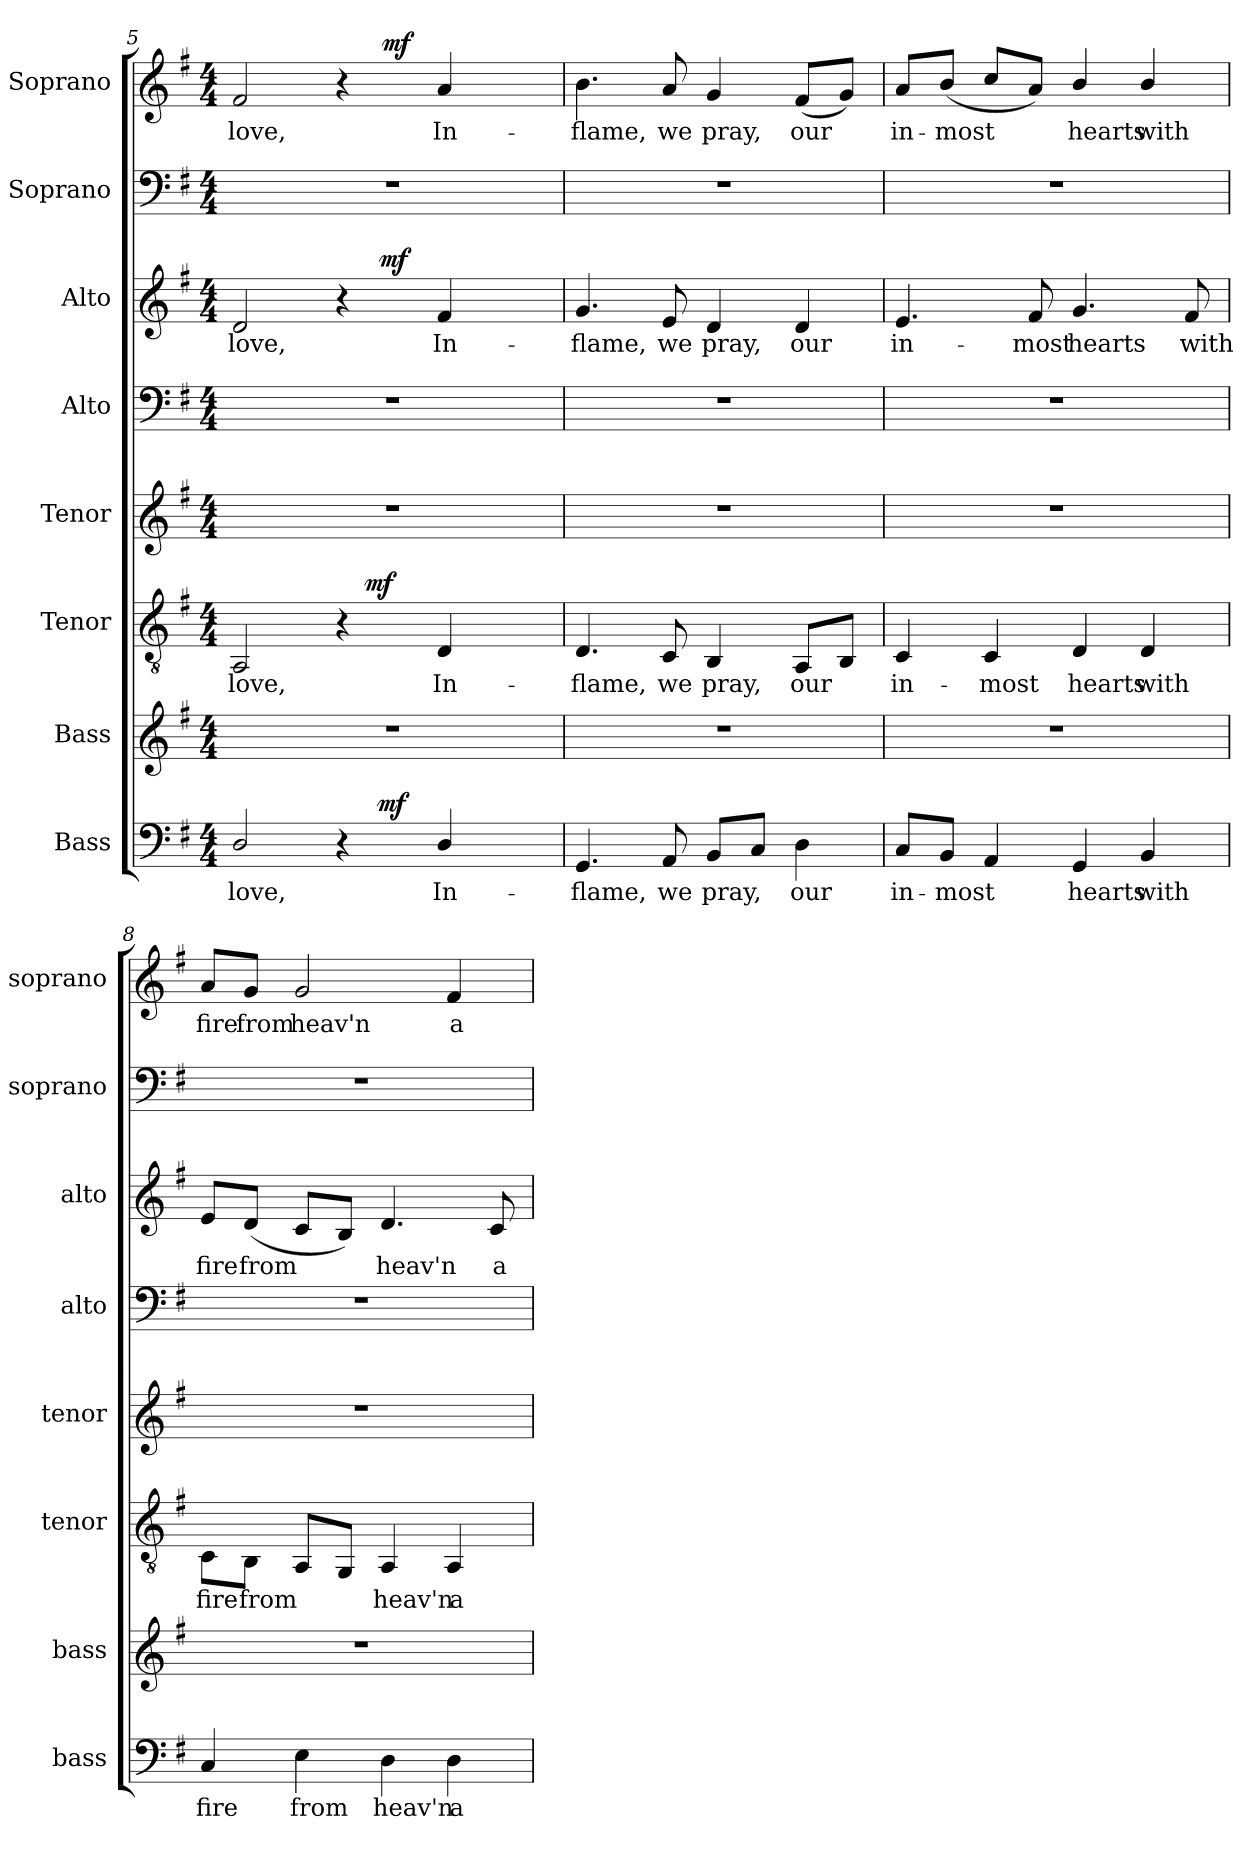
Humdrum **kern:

**kern	**text	**dynam	**kern	**kern	**text	**dynam	**kern	**kern	**kern	**text	**dynam	**kern	**kern	**text	**dynam
*part8	*part8	*part8	*part7	*part6	*part6	*part6	*part5	*part4	*part3	*part3	*part3	*part2	*part1	*part1	*part1
*staff8	*staff8	*staff8	*staff7	*staff6	*staff6	*staff6	*staff5	*staff4	*staff3	*staff3	*staff3	*staff2	*staff1	*staff1	*staff1
*I"Bass	*	*	*I"Bass	*I"Tenor	*	*	*I"Tenor	*I"Alto	*I"Alto	*	*	*I"Soprano	*I"Soprano	*	*
*I'bass	*	*	*I'bass	*I'tenor	*	*	*I'tenor	*I'alto	*I'alto	*	*	*I'soprano	*I'soprano	*	*
!!LO:LB:g=z
*clefF4	*	*	*clefG2	*clefGv2	*	*	*clefG2	*clefF4	*clefG2	*	*	*clefF4	*clefG2	*	*
*k[f#]	*	*	*k[f#]	*k[f#]	*	*	*k[f#]	*k[f#]	*k[f#]	*	*	*k[f#]	*k[f#]	*	*
*G:	*	*	*G:	*G:	*	*	*G:	*G:	*G:	*	*	*G:	*G:	*	*
*M4/4	*	*	*M4/4	*M4/4	*	*	*M4/4	*M4/4	*M4/4	*	*	*M4/4	*M4/4	*	*
=5	=5	=5	=5	=5	=5	=5	=5	=5	=5	=5	=5	=5	=5	=5	=5
!	!LO:LY:b:color=#000000	!	!	!	!	!	!	!	!	!	!	!	!	!	!
!	!	!	!	!	!LO:LY:b:color=#000000	!	!	!	!	!	!	!	!	!	!
!	!	!	!	!	!	!	!	!	!	!LO:LY:b:color=#000000	!	!	!	!	!
!	!	!	!	!	!	!	!	!	!	!	!	!	!	!LO:LY:b:color=#000000	!
*^	*	*	*	*^	*	*	*	*	*^	*	*	*	*^	*	*
2Di/	2ryy	love,	.	1r	2AAi/	2ryy	love,	.	1r	1r	2di/	2ryy	love,	.	1r	2f#i/	2ryy	love,	.
4r	16ryy	.	.	.	4r	16ryy	.	.	.	.	4r	16ryy	.	.	.	4r	16ryy	.	.
.	128.ryy	.	.	.	.	4..ryy	.	mf	.	.	.	128ryy	.	.	.	.	128...ryy	.	.
.	.	.	.	.	.	.	.	.	.	.	.	256ryy	.	.	.	.	.	.	.
.	4ryy	.	mf	.	.	.	.	.	.	.	.	1024ryy	.	.	.	.	.	.	.
.	.	.	.	.	.	.	.	.	.	.	.	4ryy	.	mf	.	.	.	.	.
.	.	.	.	.	.	.	.	.	.	.	.	.	.	.	.	.	4ryy	.	mf
!	!	!LO:LY:b:color=#000000	!	!	!	!	!	!	!	!	!	!	!	!	!	!	!	!	!
!	!	!	!	!	!	!	!LO:LY:b:color=#000000	!	!	!	!	!	!	!	!	!	!	!	!
!	!	!	!	!	!	!	!	!	!	!	!	!	!LO:LY:b:color=#000000	!	!	!	!	!	!
!	!	!	!	!	!	!	!	!	!	!	!	!	!	!	!	!	!	!LO:LY:b:color=#000000	!
4Di/	.	In-	.	.	4Di/	.	In-	.	.	.	4f#i/	.	In-	.	.	4ai/	.	In-	.
.	8ryy	.	.	.	.	.	.	.	.	.	.	.	.	.	.	.	.	.	.
.	.	.	.	.	.	.	.	.	.	.	.	8ryy	.	.	.	.	.	.	.
.	.	.	.	.	.	.	.	.	.	.	.	.	.	.	.	.	8ryy	.	.
.	32ryy	.	.	.	.	.	.	.	.	.	.	.	.	.	.	.	.	.	.
.	.	.	.	.	.	.	.	.	.	.	.	32ryy	.	.	.	.	.	.	.
.	.	.	.	.	.	.	.	.	.	.	.	.	.	.	.	.	32ryy	.	.
.	64ryy	.	.	.	.	.	.	.	.	.	.	.	.	.	.	.	.	.	.
.	.	.	.	.	.	.	.	.	.	.	.	64ryy	.	.	.	.	.	.	.
.	.	.	.	.	.	.	.	.	.	.	.	.	.	.	.	.	64ryy	.	.
.	256ryy	.	.	.	.	.	.	.	.	.	.	.	.	.	.	.	.	.	.
.	.	.	.	.	.	.	.	.	.	.	.	512.ryy	.	.	.	.	.	.	.
.	.	.	.	.	.	.	.	.	.	.	.	.	.	.	.	.	1024ryy	.	.
*v	*v	*	*	*	*v	*v	*	*	*	*	*v	*v	*	*	*	*v	*v	*	*
=6	=6	=6	=6	=6	=6	=6	=6	=6	=6	=6	=6	=6	=6	=6	=6
*^	*	*	*	*^	*	*	*	*	*^	*	*	*	*^	*	*
!	!	!LO:LY:b:color=#000000	!	!	!	!	!	!	!	!	!	!	!	!	!	!	!	!	!
*v	*v	*	*	*	*v	*v	*	*	*	*	*v	*v	*	*	*	*v	*v	*	*
*^	*	*	*	*^	*	*	*	*	*^	*	*	*	*^	*	*
!	!	!	!	!	!	!	!LO:LY:b:color=#000000	!	!	!	!	!	!	!	!	!	!	!	!
*v	*v	*	*	*	*v	*v	*	*	*	*	*v	*v	*	*	*	*v	*v	*	*
*^	*	*	*	*^	*	*	*	*	*^	*	*	*	*^	*	*
!	!	!	!	!	!	!	!	!	!	!	!	!	!LO:LY:b:color=#000000	!	!	!	!	!	!
*v	*v	*	*	*	*v	*v	*	*	*	*	*v	*v	*	*	*	*v	*v	*	*
*^	*	*	*	*^	*	*	*	*	*^	*	*	*	*^	*	*
!	!	!	!	!	!	!	!	!	!	!	!	!	!	!	!	!	!	!LO:LY:b:color=#000000	!
*v	*v	*	*	*	*v	*v	*	*	*	*	*v	*v	*	*	*	*v	*v	*	*
4.GGi/	-flame,	.	1r	4.Di/	-flame,	.	1r	1r	4.gi/	-flame,	.	1r	4.bi\	-flame,	.
!	!LO:LY:b:color=#000000	!	!	!	!	!	!	!	!	!	!	!	!	!	!
!	!	!	!	!	!LO:LY:b:color=#000000	!	!	!	!	!	!	!	!	!	!
!	!	!	!	!	!	!	!	!	!	!LO:LY:b:color=#000000	!	!	!	!	!
!	!	!	!	!	!	!	!	!	!	!	!	!	!	!LO:LY:b:color=#000000	!
8AAi/	we	.	.	8Ci/	we	.	.	.	8ei/	we	.	.	8ai/	we	.
!	!LO:LY:b:color=#000000	!	!	!	!	!	!	!	!	!	!	!	!	!	!
!	!	!	!	!	!LO:LY:b:color=#000000	!	!	!	!	!	!	!	!	!	!
!	!	!	!	!	!	!	!	!	!	!LO:LY:b:color=#000000	!	!	!	!	!
!	!	!	!	!	!	!	!	!	!	!	!	!	!	!LO:LY:b:color=#000000	!
8BBi/L	pray,	.	.	4BBi/	pray,	.	.	.	4di/	pray,	.	.	4gi/	pray,	.
8Ci/J	.	.	.	.	.	.	.	.	.	.	.	.	.	.	.
!	!LO:LY:b:color=#000000	!	!	!	!	!	!	!	!	!	!	!	!	!	!
!	!	!	!	!	!LO:LY:b:color=#000000	!	!	!	!	!	!	!	!	!	!
!	!	!	!	!	!	!	!	!	!	!LO:LY:b:color=#000000	!	!	!	!	!
!	!	!	!	!	!	!	!	!	!	!	!	!	!	!LO:LY:b:color=#000000	!
4Di\	our	.	.	8AAi/L	our	.	.	.	4di/	our	.	.	(8f#i/L	our	.
.	.	.	.	8BBi/J	.	.	.	.	.	.	.	.	8gi/J)	.	.
=7	=7	=7	=7	=7	=7	=7	=7	=7	=7	=7	=7	=7	=7	=7	=7
!	!LO:LY:b:color=#000000	!	!	!	!	!	!	!	!	!	!	!	!	!	!
!	!	!	!	!	!LO:LY:b:color=#000000	!	!	!	!	!	!	!	!	!	!
!	!	!	!	!	!	!	!	!	!	!LO:LY:b:color=#000000	!	!	!	!	!
!	!	!	!	!	!	!	!	!	!	!	!	!	!	!LO:LY:b:color=#000000	!
8Ci/L	in-	.	1r	4Ci/	in-	.	1r	1r	4.ei/	in-	.	1r	8ai/L	in-	.
!	!LO:LY:b:color=#000000	!	!	!	!	!	!	!	!	!	!	!	!	!	!
!	!	!	!	!	!	!	!	!	!	!	!	!	!	!LO:LY:b:color=#000000	!
8BBi/J	-most	.	.	.	.	.	.	.	.	.	.	.	(8bi/J	-most	.
!	!	!	!	!	!LO:LY:b:color=#000000	!	!	!	!	!	!	!	!	!	!
4AAi/	.	.	.	4Ci/	-most	.	.	.	.	.	.	.	8cci/L	.	.
!	!	!	!	!	!	!	!	!	!	!LO:LY:b:color=#000000	!	!	!	!	!
.	.	.	.	.	.	.	.	.	8f#i/	-most	.	.	8ai/J)	.	.
!	!LO:LY:b:color=#000000	!	!	!	!	!	!	!	!	!	!	!	!	!	!
!	!	!	!	!	!LO:LY:b:color=#000000	!	!	!	!	!	!	!	!	!	!
!	!	!	!	!	!	!	!	!	!	!LO:LY:b:color=#000000	!	!	!	!	!
!	!	!	!	!	!	!	!	!	!	!	!	!	!	!LO:LY:b:color=#000000	!
4GGi/	hearts	.	.	4Di/	hearts	.	.	.	4.gi/	hearts	.	.	4bi/	hearts	.
!	!LO:LY:b:color=#000000	!	!	!	!	!	!	!	!	!	!	!	!	!	!
!	!	!	!	!	!LO:LY:b:color=#000000	!	!	!	!	!	!	!	!	!	!
!	!	!	!	!	!	!	!	!	!	!	!	!	!	!LO:LY:b:color=#000000	!
4BBi/	with	.	.	4Di/	with	.	.	.	.	.	.	.	4bi/	with	.
!	!	!	!	!	!	!	!	!	!	!LO:LY:b:color=#000000	!	!	!	!	!
.	.	.	.	.	.	.	.	.	8f#i/	with	.	.	.	.	.
!!LO:LB:g=z
=8	=8	=8	=8	=8	=8	=8	=8	=8	=8	=8	=8	=8	=8	=8	=8
!	!LO:LY:b:color=#000000	!	!	!	!	!	!	!	!	!	!	!	!	!	!
!	!	!	!	!	!LO:LY:b:color=#000000	!	!	!	!	!	!	!	!	!	!
!	!	!	!	!	!	!	!	!	!	!LO:LY:b:color=#000000	!	!	!	!	!
!	!	!	!	!	!	!	!	!	!	!	!	!	!	!LO:LY:b:color=#000000	!
4Ci/	fire	.	1r	8Ci\L	fire	.	1r	1r	8ei/L	fire	.	1r	8ai/L	fire	.
!	!	!	!	!	!LO:LY:b:color=#000000	!	!	!	!	!	!	!	!	!	!
!	!	!	!	!	!	!	!	!	!	!LO:LY:b:color=#000000	!	!	!	!	!
!	!	!	!	!	!	!	!	!	!	!	!	!	!	!LO:LY:b:color=#000000	!
.	.	.	.	8BBi\J	from	.	.	.	(8di/J	from	.	.	8gi/J	from	.
!	!LO:LY:b:color=#000000	!	!	!	!	!	!	!	!	!	!	!	!	!	!
!	!	!	!	!	!	!	!	!	!	!	!	!	!	!LO:LY:b:color=#000000	!
4Ei\	from	.	.	8AAi/L	.	.	.	.	8ci/L	.	.	.	2gi/	heav'n	.
.	.	.	.	8GGi/J	.	.	.	.	8Bi/J)	.	.	.	.	.	.
!	!LO:LY:b:color=#000000	!	!	!	!	!	!	!	!	!	!	!	!	!	!
!	!	!	!	!	!LO:LY:b:color=#000000	!	!	!	!	!	!	!	!	!	!
!	!	!	!	!	!	!	!	!	!	!LO:LY:b:color=#000000	!	!	!	!	!
4Di\	heav'n	.	.	4AAi/	heav'n	.	.	.	4.di/	heav'n	.	.	.	.	.
!	!LO:LY:b:color=#000000	!	!	!	!	!	!	!	!	!	!	!	!	!	!
!	!	!	!	!	!LO:LY:b:color=#000000	!	!	!	!	!	!	!	!	!	!
!	!	!	!	!	!	!	!	!	!	!	!	!	!	!LO:LY:b:color=#000000	!
4Di\	a-	.	.	4AAi/	a-	.	.	.	.	.	.	.	4f#i/	a-	.
!	!	!	!	!	!	!	!	!	!	!LO:LY:b:color=#000000	!	!	!	!	!
.	.	.	.	.	.	.	.	.	8ci/	a-	.	.	.	.	.
=	=	=	=	=	=	=	=	=	=	=	=	=	=	=	=
*-	*-	*-	*-	*-	*-	*-	*-	*-	*-	*-	*-	*-	*-	*-	*-
